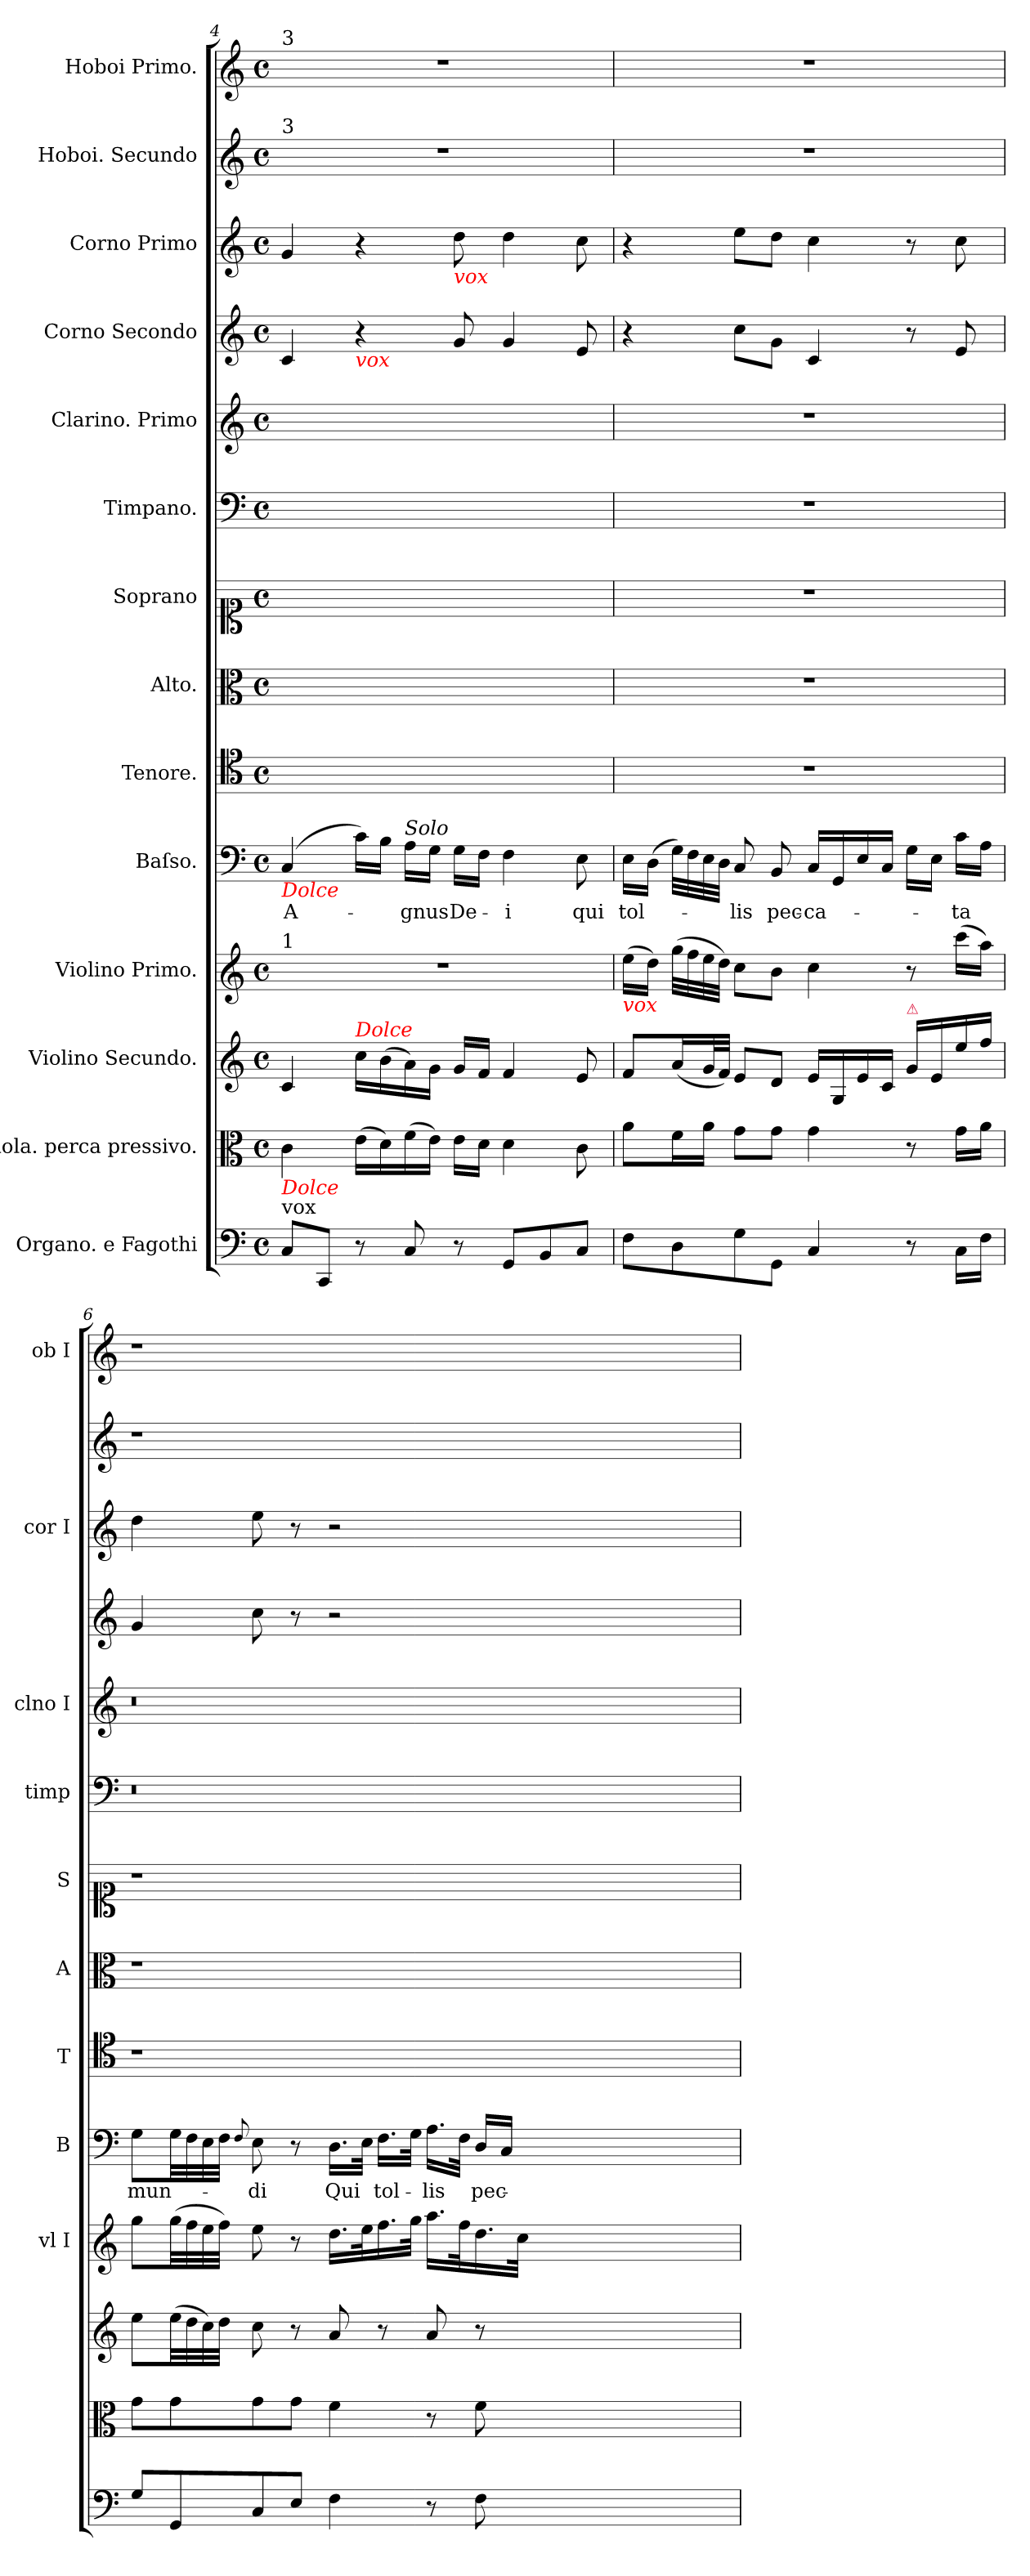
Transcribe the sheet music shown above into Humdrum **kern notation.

**kern	**kern	**kern	**dynam	**kern	**kern	**text	**kern	**kern	**kern	**kern	**kern	**kern	**dynam	**kern	**dynam	**kern	**kern
*part14	*part13	*part12	*part12	*part11	*part10	*part10	*part9	*part8	*part7	*part6	*part5	*part4	*part4	*part3	*part3	*part2	*part1
*staff14	*staff13	*staff12	*staff12	*staff11	*staff10	*staff10	*staff9	*staff8	*staff7	*staff6	*staff5	*staff4	*staff4	*staff3	*staff3	*staff2	*staff1
*I"Organo. e Fagothi	*I"Viola. perca pressivo.	*I"Violino Secundo.	*	*I"Violino Primo.	*I"Baſso.	*	*I"Tenore.	*I"Alto.	*I"Soprano	*I"Timpano.	*I"Clarino. Primo	*I"Corno Secondo	*	*I"Corno Primo	*	*I"Hoboi. Secundo	*I"Hoboi Primo.
*	*	*	*	*I'vl I	*I'B	*	*I'T	*I'A	*I'S	*I'timp	*I'clno I	*	*	*I'cor I	*	*	*I'ob I
*clefF4	*clefC3	*clefG2	*	*clefG2	*clefF4	*	*clefC4	*clefC3	*clefC1	*clefF4	*clefG2	*clefG2	*	*clefG2	*	*clefG2	*clefG2
*k[]	*k[]	*k[]	*	*k[]	*k[]	*	*k[]	*k[]	*k[]	*k[]	*k[]	*k[]	*	*k[]	*	*k[]	*k[]
*C:	*C:	*C:	*	*C:	*C:	*	*C:	*C:	*C:	*C:	*C:	*C:	*	*C:	*	*C:	*C:
*M4/4	*M4/4	*M4/4	*	*M4/4	*M4/4	*	*M4/4	*M4/4	*M4/4	*M4/4	*M4/4	*M4/4	*	*M4/4	*	*M4/4	*M4/4
*met(c)	*met(c)	*met(c)	*	*met(c)	*met(c)	*	*met(c)	*met(c)	*met(c)	*met(c)	*met(c)	*met(c)	*	*met(c)	*	*met(c)	*met(c)
=4	=4	=4	=4	=4	=4	=4	=4	=4	=4	=4	=4	=4	=4	=4	=4	=4	=4
!	!	!	!	!	!	!	!	!	!	!	!	!	!	!	!	!	!LO:TX:a:t=3
!	!	!	!	!	!	!	!	!	!	!	!	!	!	!	!	!LO:TX:a:t=3	!
!	!	!	!	!	!LO:TX:b:i:color=red:t=Dolce	!	!	!	!	!	!	!	!	!	!	!	!
!	!	!	!	!LO:TX:a:t=1	!	!	!	!	!	!	!	!	!	!	!	!	!
!	!LO:TX:b:i:color=red:t=Dolce	!	!	!	!	!	!	!	!	!	!	!	!	!	!	!	!
!LO:TX:a:t=vox	!	!	!	!	!	!	!	!	!	!	!	!	!	!	!	!	!
!	!	!	!	!	!	!	!	!	!	!	!	!	!LO:DY:b	!	!LO:DY:b	!	!
8C/L	4c\	4c/	.	1r	(4C/	A-	1ryy	1ryy	1ryy	1ryy	1ryy	4c/	pia	4g/	pia	1r	1r
8CC/J	.	.	.	.	.	.	.	.	.	.	.	.	.	.	.	.	.
!	!	!	!	!	!	!	!	!	!	!	!	!LO:TX:b:i:color=red:t=vox	!	!	!	!	!
!	!	!LO:TX:a:i:color=red:t=Dolce	!	!	!	!	!	!	!	!	!	!	!	!	!	!	!
!	!	!	!LO:DY:b	!	!	!	!	!	!	!	!	!	!	!	!	!	!
8r	(16e\LL	16cc\LL	pia	.	16c\LL)	.	.	.	.	.	.	4r	.	4r	.	.	.
.	16d\)	(16b\	.	.	16B\JJ	.	.	.	.	.	.	.	.	.	.	.	.
!	!	!	!	!	!LO:TX:a:i:t=Solo	!	!	!	!	!	!	!	!	!	!	!	!
8C/	(16f\	16a\)	.	.	16A\LL	-gnus	.	.	.	.	.	.	.	.	.	.	.
.	16e\JJ)	16g\JJ	.	.	16G\JJ	.	.	.	.	.	.	.	.	.	.	.	.
!	!	!	!	!	!	!	!	!	!	!	!	!	!	!LO:TX:b:i:color=red:t=vox	!	!	!
8r	16e\LL	16g/LL	.	.	16G\LL	De-	.	.	.	.	.	8g/	.	8dd\	.	.	.
.	16d\JJ	16f/JJ	.	.	16F\JJ	.	.	.	.	.	.	.	.	.	.	.	.
8GG/L	4d\	4f/	.	.	4F\	-i	.	.	.	.	.	4g/	.	4dd\	.	.	.
8BB/	.	.	.	.	.	.	.	.	.	.	.	.	.	.	.	.	.
8C/J	8c\	8e/	.	.	8E\	qui	.	.	.	.	.	8e/	.	8cc\	.	.	.
=5	=5	=5	=5	=5	=5	=5	=5	=5	=5	=5	=5	=5	=5	=5	=5	=5	=5
!	!	!	!	!LO:TX:b:i:color=red:t=vox	!	!	!	!	!	!	!	!	!	!	!	!	!
8F\L	8a\L	8f/L	.	(16ee\LL	16E\LL	tol-	1r	1r	1r	1r	1r	4r	.	4r	.	1r	1r
.	.	.	.	16dd\JJ)	(16D\JJ	.	.	.	.	.	.	.	.	.	.	.	.
8D\	16f\L	(16a/L	.	(32gg\LLL	32G\LLL)	.	.	.	.	.	.	.	.	.	.	.	.
.	.	.	.	32ff\	32F\	.	.	.	.	.	.	.	.	.	.	.	.
.	16a\JJ	32g/L	.	32ee\	32E\	.	.	.	.	.	.	.	.	.	.	.	.
.	.	32f/JJJ)	.	32dd\JJJ)	32D\JJJ	.	.	.	.	.	.	.	.	.	.	.	.
8G\	8g\L	8e/L	.	8cc\L	8C/	-lis	.	.	.	.	.	8cc\L	.	8ee\L	.	.	.
8GG/J	8g\J	8d/J	.	8b\J	8BB/	pec-	.	.	.	.	.	8g\J	.	8dd\J	.	.	.
4C/	4g\	16e/LL	.	4cc\	16C/LL	-ca-	.	.	.	.	.	4c/	.	4cc\	.	.	.
.	.	16G/	.	.	16GG/	.	.	.	.	.	.	.	.	.	.	.	.
.	.	16e/	.	.	16E/	.	.	.	.	.	.	.	.	.	.	.	.
.	.	16c/JJ	.	.	16C/JJ	.	.	.	.	.	.	.	.	.	.	.	.
!	!	!LO:TX:a:color=crimson:t=⚠	!	!	!	!	!	!	!	!	!	!	!	!	!	!	!
8r	8r	16g/LL	.	8r	16G\LL	.	.	.	.	.	.	8r	.	8r	.	.	.
.	.	16e/	.	.	16E\JJ	.	.	.	.	.	.	.	.	.	.	.	.
16C\LL	16g\LL	16ee\	.	(16ccc\LL	16c\LL	-ta	.	.	.	.	.	8e/	.	8cc\	.	.	.
16F\JJ	16a\JJ	16ff\JJ	.	16aa\JJ)	16A\JJ	.	.	.	.	.	.	.	.	.	.	.	.
=6	=6	=6	=6	=6	=6	=6	=6	=6	=6	=6	=6	=6	=6	=6	=6	=6	=6
8G\L	8g\L	8ee\L	.	8gg\L	8G\L	mun-	1r	1r	1r	0.r	0.r	4g/	.	4dd\	.	1r	1r
8GG/	8g\	(32ee\LL	.	(32gg\LL	32G\LL	.	.	.	.	.	.	.	.	.	.	.	.
.	.	32dd\	.	32ff\	32F\	.	.	.	.	.	.	.	.	.	.	.	.
.	.	32cc\)	.	32ee\	32E\	.	.	.	.	.	.	.	.	.	.	.	.
.	.	32dd\JJJ	.	32ff\JJJ)	32F\JJJ	.	.	.	.	.	.	.	.	.	.	.	.
.	.	.	.	.	8qqF/	.	.	.	.	.	.	.	.	.	.	.	.
8C/	8g\	8cc\	.	8ee\	8E\	-di	.	.	.	.	.	8cc\	.	8ee\	.	.	.
8E/J	8g\J	8r	.	8r	8r	.	.	.	.	.	.	8r	.	8r	.	.	.
4F\	4f\	8a/	.	16.dd\LL	16.D\LL	Qui	.	.	.	.	.	2r	.	2r	.	.	.
.	.	.	.	32ee\K	32E\JJk	.	.	.	.	.	.	.	.	.	.	.	.
.	.	8r	.	16.ff\	16.F\LL	tol-	.	.	.	.	.	.	.	.	.	.	.
.	.	.	.	32gg\JJk	32G\JJk	.	.	.	.	.	.	.	.	.	.	.	.
8r	8r	8a/	.	16.aa\LL	16.A\LL	-lis	.	.	.	.	.	.	.	.	.	.	.
.	.	.	.	32ff\K	32F\JJk	.	.	.	.	.	.	.	.	.	.	.	.
8F\	8f\	8r	.	16.dd\	16D/LL	pec-	.	.	.	.	.	.	.	.	.	.	.
.	.	.	.	.	16C/JJ	.	.	.	.	.	.	.	.	.	.	.	.
.	.	.	.	32cc\JJk	.	.	.	.	.	.	.	.	.	.	.	.	.
0ryy	0ryy	0ryy	.	0ryy	0ryy	.	0ryy	0ryy	0ryy	.	.	0ryy	.	0ryy	.	0ryy	0ryy
=	=	=	=	=	=	=	=	=	=	=	=	=	=	=	=	=	=
*-	*-	*-	*-	*-	*-	*-	*-	*-	*-	*-	*-	*-	*-	*-	*-	*-	*-
